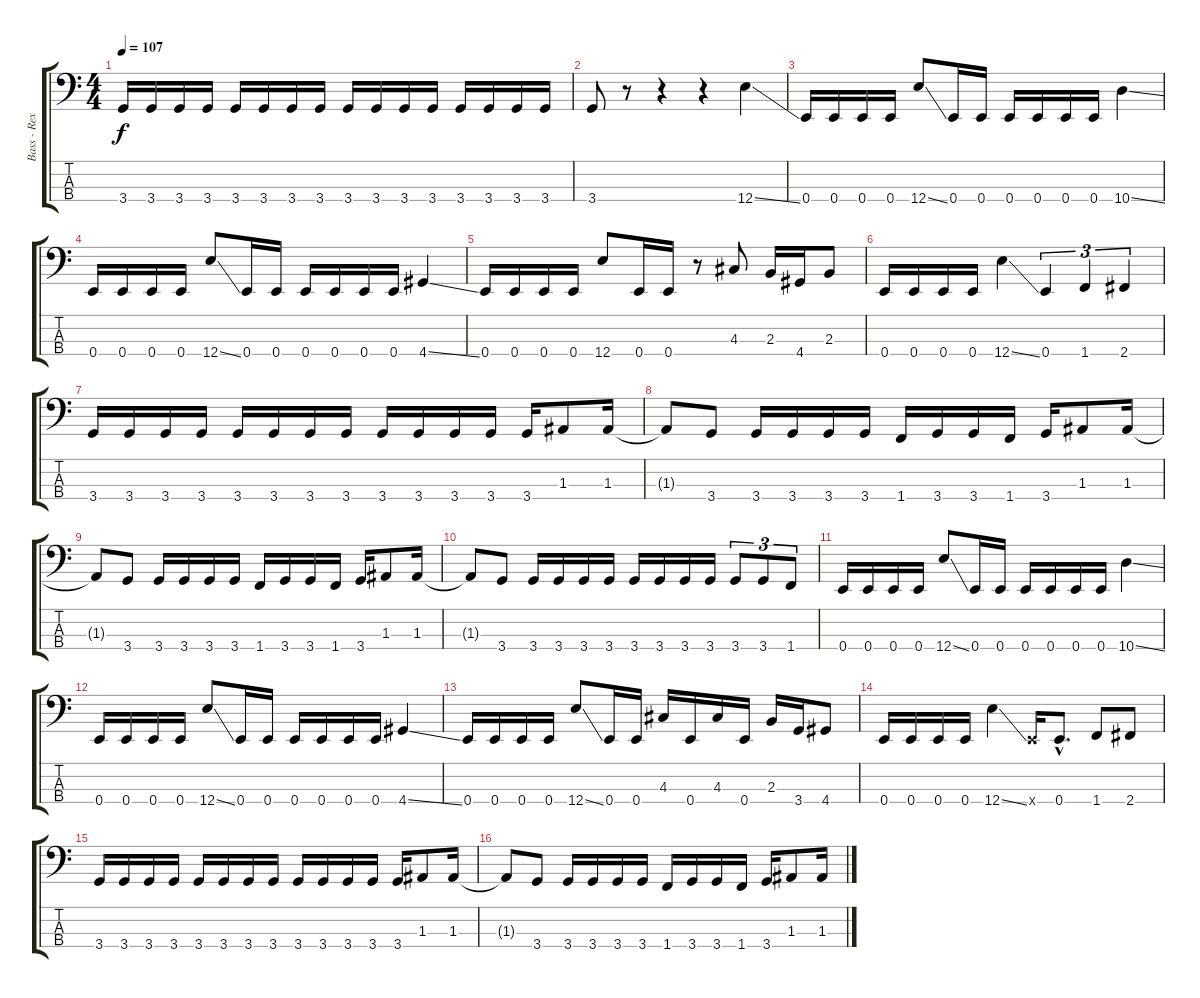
\track ("Bass - Rex" "Bass - Rex") {instrument electricbasspick}
\staff {score tabs}
\tuning (G2 D2 A1 E1) {hide}
\ts (4 4)
\tempo 107
\clef f4
\ks c
3.4.16{dy f} 3.4.16 3.4.16 3.4.16 3.4.16 3.4.16 3.4.16 3.4.16 3.4.16 3.4.16 3.4.16 3.4.16 3.4.16 3.4.16 3.4.16 3.4.16 |
3.4.8 r.8 r.4 r.4 12.4{ss}.4 |
0.4.16 0.4.16 0.4.16 0.4.16 12.4{ss}.8 0.4.16 0.4.16 0.4.16 0.4.16 0.4.16 0.4.16 10.4{ss}.4 |
0.4.16 0.4.16 0.4.16 0.4.16 12.4{ss}.8 0.4.16 0.4.16 0.4.16 0.4.16 0.4.16 0.4.16 4.4{ss}.4 |
0.4.16 0.4.16 0.4.16 0.4.16 12.4.8 0.4.16 0.4.16 r.8 4.3.8 2.3.16 4.4.16 2.3.8 |
0.4.16 0.4.16 0.4.16 0.4.16 12.4{ss}.4 0.4.4{tu (3 2)} 1.4.4{tu (3 2)} 2.4.4{tu (3 2)} |
3.4.16 3.4.16 3.4.16 3.4.16 3.4.16 3.4.16 3.4.16 3.4.16 3.4.16 3.4.16 3.4.16 3.4.16 3.4.16 1.3.8 1.3.16 |
1.3{t}.8 3.4.8 3.4.16 3.4.16 3.4.16 3.4.16 1.4.16 3.4.16 3.4.16 1.4.16 3.4.16 1.3.8 1.3.16 |
1.3{t}.8 3.4.8 3.4.16 3.4.16 3.4.16 3.4.16 1.4.16 3.4.16 3.4.16 1.4.16 3.4.16 1.3.8 1.3.16 |
1.3{t}.8 3.4.8 3.4.16 3.4.16 3.4.16 3.4.16 3.4.16 3.4.16 3.4.16 3.4.16 3.4.8{tu (3 2)} 3.4.8{tu (3 2)} 1.4.8{tu (3 2)} |
0.4.16 0.4.16 0.4.16 0.4.16 12.4{ss}.8 0.4.16 0.4.16 0.4.16 0.4.16 0.4.16 0.4.16 10.4{ss}.4 |
0.4.16 0.4.16 0.4.16 0.4.16 12.4{ss}.8 0.4.16 0.4.16 0.4.16 0.4.16 0.4.16 0.4.16 4.4{ss}.4 |
0.4.16 0.4.16 0.4.16 0.4.16 12.4{ss}.8 0.4.16 0.4.16 4.3.16 0.4.16 4.3.16 0.4.16 2.3.16 3.4.16 4.4.8 |
0.4.16 0.4.16 0.4.16 0.4.16 12.4{ss}.4 0.4{x}.16 0.4{hac}.8{d} 1.4.8 2.4.8 |
3.4.16 3.4.16 3.4.16 3.4.16 3.4.16 3.4.16 3.4.16 3.4.16 3.4.16 3.4.16 3.4.16 3.4.16 3.4.16 1.3.8 1.3.16 |
1.3{t}.8 3.4.8 3.4.16 3.4.16 3.4.16 3.4.16 1.4.16 3.4.16 3.4.16 1.4.16 3.4.16 1.3.8 1.3.16
